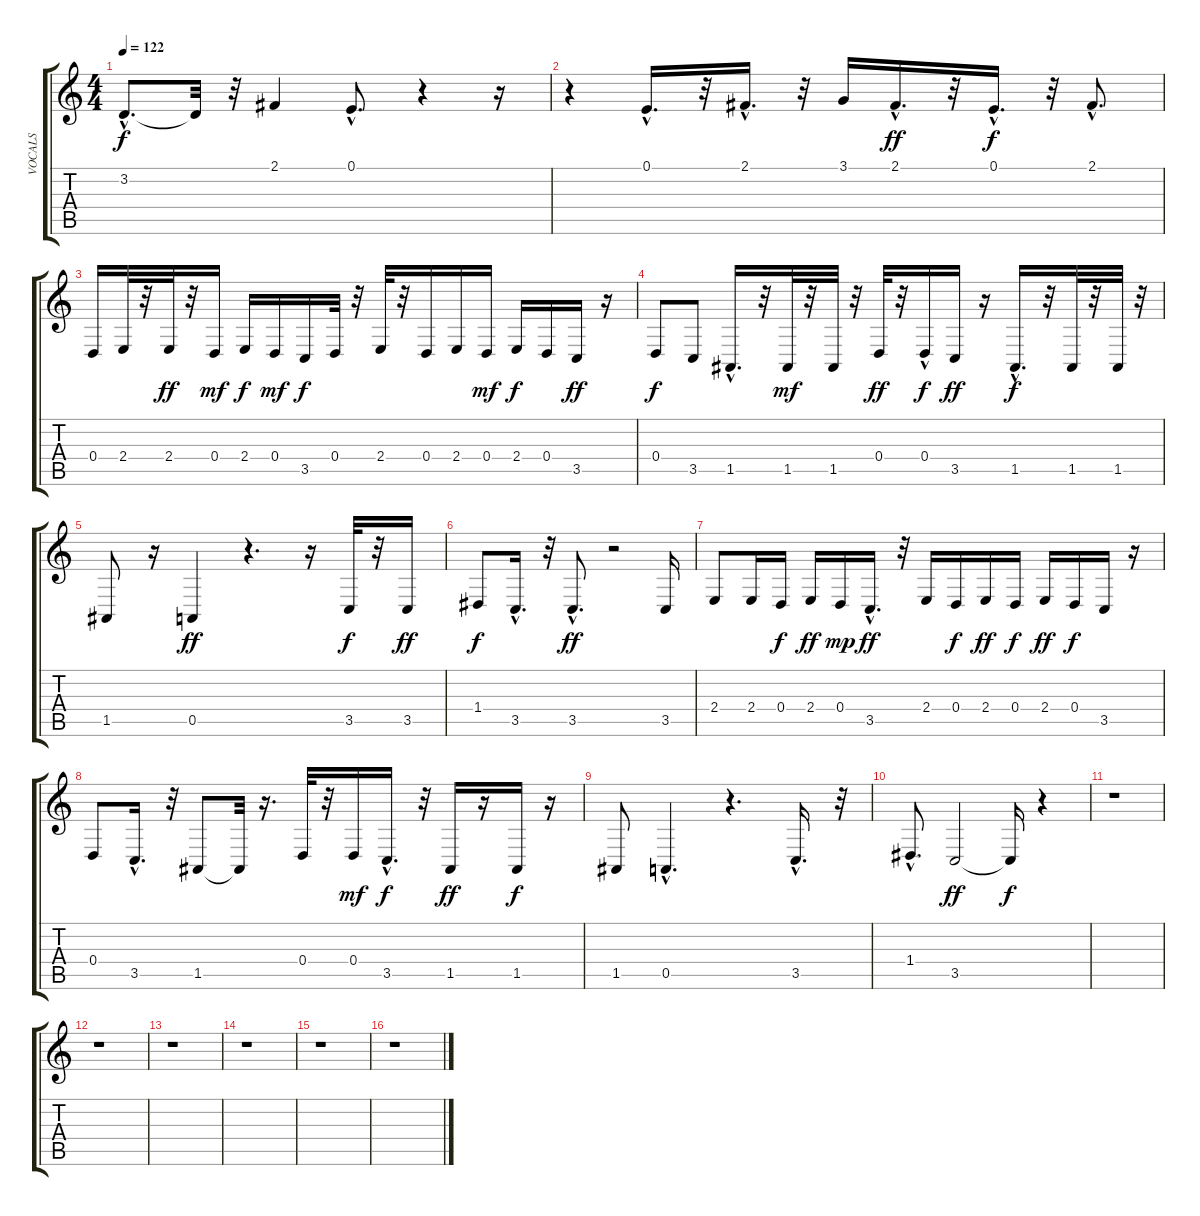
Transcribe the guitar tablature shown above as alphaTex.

\track ("VOCALS" "VOCALS") {instrument synthvoice}
\staff {score tabs}
\tuning (E4 B3 G3 D3 A2 E2) {hide}
\ts (4 4)
\tempo 122
\clef g2
\ks c
3.2{hac}.8{d dy f} 3.2{t}.32 r.32 2.1.4 0.1{hac}.8{d} r.4 r.16 |
r.4 0.1{hac}.16{d} r.32 2.1{hac}.16{d} r.32 3.1.16 2.1{hac}.16{d dy ff} r.32 0.1{hac}.16{d dy f} r.32 2.1{hac}.8{d} |
0.4.16 2.4.32 r.32 2.4.32{dy ff} r.32 0.4.16{dy mf} 2.4.16{dy f} 0.4.16{dy mf} 3.5.16{dy f} 0.4.32 r.32 2.4.32 r.32 0.4.16 2.4.16 0.4.16{dy mf} 2.4.16{dy f} 0.4.16 3.5.16{dy ff} r.16 |
0.4.8{dy f} 3.5.8 1.5{hac}.16{d} r.32 1.5.32{dy mf} r.32 1.5.32 r.32 0.4.32{dy ff} r.32 0.4{hac}.16{dy f} 3.5.16{dy ff} r.16 1.5{hac}.16{d dy f} r.32 1.5.32 r.32 1.5.32 r.32 |
1.5.8 r.16 0.5.4{dy ff} r.4{d} r.16 3.5.32{dy f} r.32 3.5.16{dy ff} |
1.4.8{dy f} 3.5{hac}.16{d} r.32 3.5{hac}.8{d dy ff} r.2 3.5.16 |
2.4.8 2.4.16 0.4.16{dy f} 2.4.16{dy ff} 0.4.16{dy mp} 3.5{hac}.16{d dy ff} r.32 2.4.16 0.4.16{dy f} 2.4.16{dy ff} 0.4.16{dy f} 2.4.16{dy ff} 0.4.16{dy f} 3.5.16 r.16 |
0.4.8 3.5{hac}.16{d} r.32 1.5.8 1.5{t}.32 r.16{d} 0.4.32 r.32 0.4.16{dy mf} 3.5{hac}.16{d dy f} r.32 1.5.16{dy ff} r.16 1.5.16{dy f} r.16 |
1.5.8 0.5{hac}.4{d} r.4{d} 3.5{hac}.16{d} r.32 |
1.4{hac}.8{d} 3.5.2{dy ff} 3.5{t}.16{dy f} r.4 |
r.1 |
r.1 |
r.1 |
r.1 |
r.1 |
r.1
